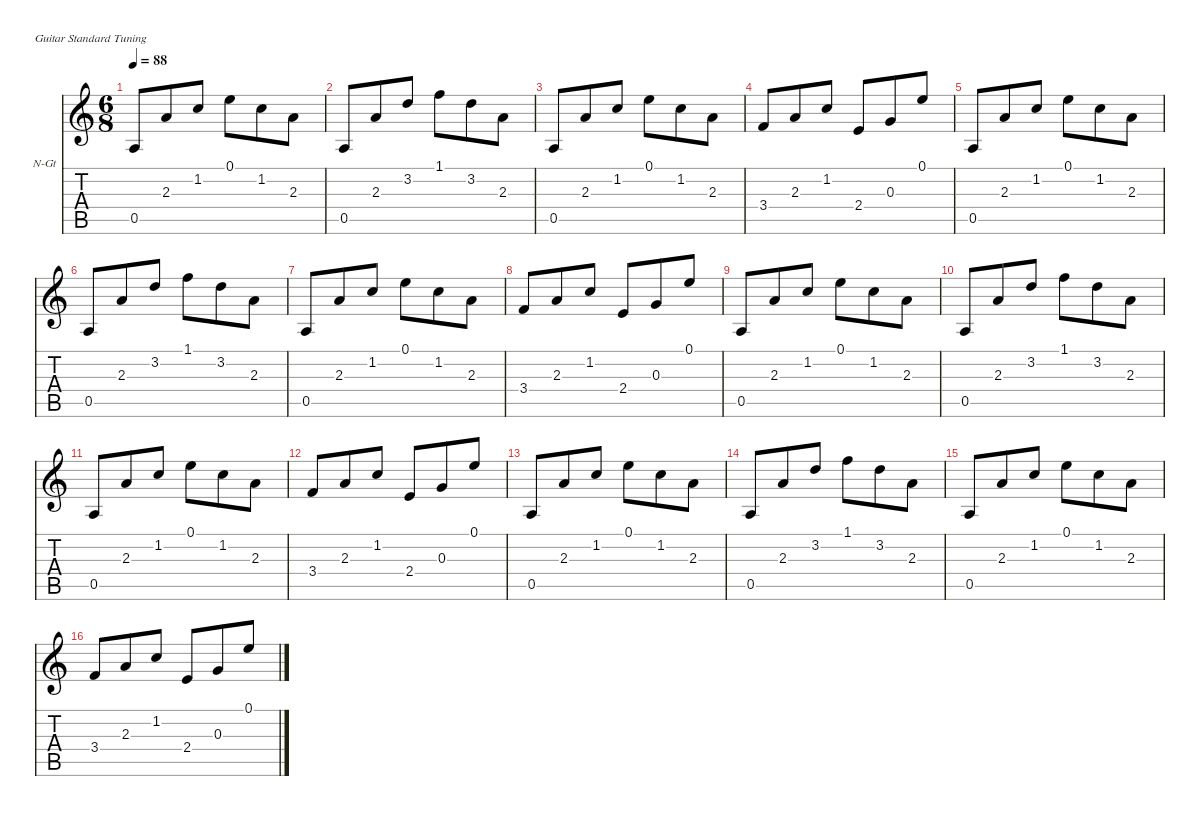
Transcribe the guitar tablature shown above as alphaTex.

\hideDynamics
\bracketExtendMode nobrackets
\firstSystemTrackNameOrientation horizontal
\otherSystemsTrackNameOrientation horizontal
\track ("E.Guitar            " "N-Gt") {instrument acousticguitarnylon}
\staff {score tabs}
\tuning (E4 B3 G3 D3 A2 E2)
\ts (6 8)
\tempo 88
\clef g2
\ks c
0.5.8{dy mf} 2.3.8 1.2.8 0.1.8 1.2.8 2.3.8 |
0.5.8 2.3.8 3.2.8 1.1.8 3.2.8 2.3.8 |
0.5.8 2.3.8 1.2.8 0.1.8 1.2.8 2.3.8 |
3.4.8 2.3.8 1.2.8 2.4.8 0.3.8 0.1.8 |
0.5.8 2.3.8 1.2.8 0.1.8 1.2.8 2.3.8 |
0.5.8 2.3.8 3.2.8 1.1.8 3.2.8 2.3.8 |
0.5.8 2.3.8 1.2.8 0.1.8 1.2.8 2.3.8 |
3.4.8 2.3.8 1.2.8 2.4.8 0.3.8 0.1.8 |
0.5.8 2.3.8 1.2.8 0.1.8 1.2.8 2.3.8 |
0.5.8 2.3.8 3.2.8 1.1.8 3.2.8 2.3.8 |
0.5.8 2.3.8 1.2.8 0.1.8 1.2.8 2.3.8 |
3.4.8 2.3.8 1.2.8 2.4.8 0.3.8 0.1.8 |
0.5.8 2.3.8 1.2.8 0.1.8 1.2.8 2.3.8 |
0.5.8 2.3.8 3.2.8 1.1.8 3.2.8 2.3.8 |
0.5.8 2.3.8 1.2.8 0.1.8 1.2.8 2.3.8 |
3.4.8 2.3.8 1.2.8 2.4.8 0.3.8 0.1.8
